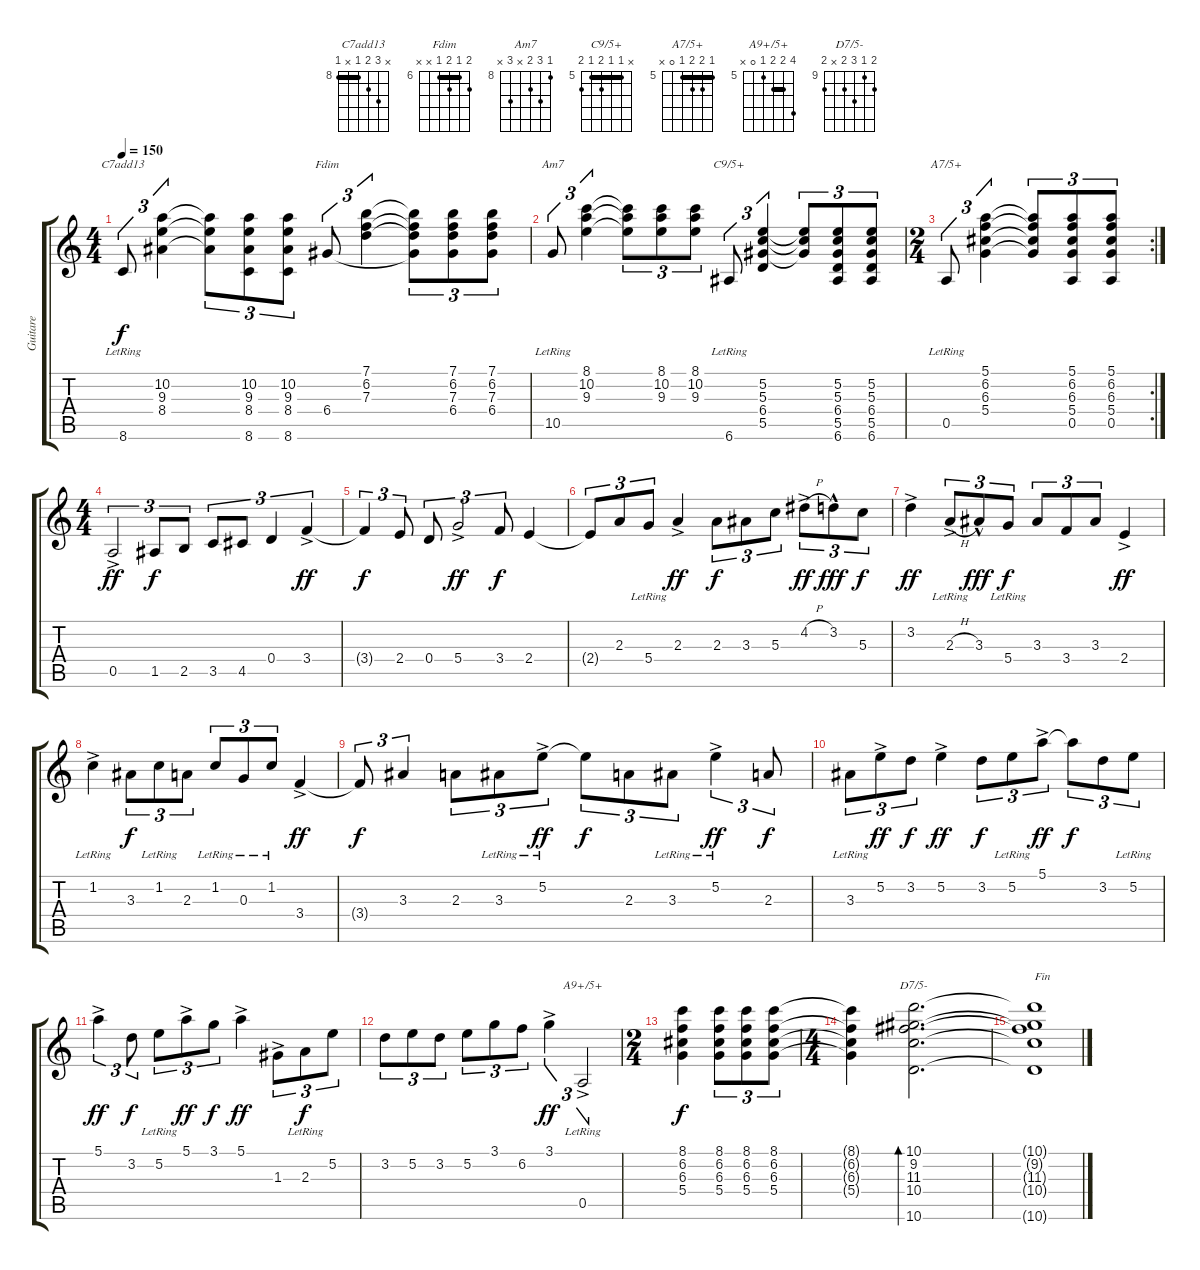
\track ("Guitare" "Guitare") {instrument electricguitarjazz}
\staff {score tabs}
\tuning (E4 B3 G3 D3 A2 E2) {hide}
\chord ("C7add13" x 10 9 8 x 8) {firstfret 8 barre 8}
\chord ("Fdim" 7 6 7 6 x x) {firstfret 6 barre 6}
\chord ("Am7" 8 10 9 x 10 x) {firstfret 8}
\chord ("C9/5+" x 5 5 6 5 6) {firstfret 5 barre 5}
\chord ("A7/5+" 5 6 6 5 0 x) {firstfret 5 barre 5}
\chord ("A9+/5+" 8 6 6 5 0 x) {firstfret 5 barre 6}
\chord ("D7/5-" 10 9 11 10 x 10) {firstfret 9}
\ts (4 4)
\tempo 150
\clef g2
\ks c
8.6{lr}.8{tu (3 2) ch "C7add13" dy f} (10.2 9.3 8.4).4{tu (3 2)} (10.2{t} 9.3{t} 8.4{t}).8{tu (3 2)} (10.2 9.3 8.4 8.6).8{tu (3 2)} (10.2 9.3 8.4 8.6).8{tu (3 2)} 6.4.8{tu (3 2) ch "Fdim"} (7.1 6.2 7.3).4{tu (3 2)} (7.1{t} 6.2{t} 7.3{t} 6.4{t}).8{tu (3 2)} (7.1 6.2 7.3 6.4).8{tu (3 2)} (7.1 6.2 7.3 6.4).8{tu (3 2)} |
10.5{lr}.8{tu (3 2) ch "Am7"} (8.1 10.2 9.3).4{tu (3 2)} (8.1{t} 10.2{t} 9.3{t}).8{tu (3 2)} (8.1 10.2 9.3).8{tu (3 2)} (8.1 10.2 9.3).8{tu (3 2)} 6.6{lr}.8{tu (3 2) ch "C9/5+"} (5.2 5.3 6.4 5.5).4{tu (3 2)} (5.2{t} 5.3{t} 6.4{t}).8{tu (3 2)} (5.2 5.3 6.4 5.5 6.6).8{tu (3 2)} (5.2 5.3 6.4 5.5 6.6).8{tu (3 2)} |
\rc 2
\ts (2 4)
0.5{lr}.8{tu (3 2) ch "A7/5+"} (5.1 6.2 6.3 5.4).4{tu (3 2)} (5.1{t} 6.2{t} 6.3{t} 5.4{t}).8{tu (3 2)} (5.1 6.2 6.3 5.4 0.5).8{tu (3 2)} (5.1 6.2 6.3 5.4 0.5).8{tu (3 2)} |
\ts (4 4)
0.5{ac}.2{tu (3 2) dy ff} 1.5.8{tu (3 2) dy f} 2.5.8{tu (3 2)} 3.5.8{tu (3 2)} 4.5.8{tu (3 2)} 0.4.4{tu (3 2)} 3.4{ac}.4{tu (3 2) dy ff} |
3.4{t}.4{tu (3 2) dy f} 2.4.8{tu (3 2)} 0.4.8{tu (3 2)} 5.4{ac}.2{tu (3 2) dy ff} 3.4.8{tu (3 2) dy f} 2.4.4 |
2.4{t}.8{tu (3 2)} 2.3.8{tu (3 2)} 5.4{lr}.8{tu (3 2)} 2.3{ac}.4{dy ff} 2.3.8{tu (3 2) dy f} 3.3.8{tu (3 2)} 5.3.8{tu (3 2)} 4.2{h ac}.8{tu (3 2) dy ff} 3.2{hac}.8{tu (3 2) dy fff} 5.3.8{tu (3 2) dy f} |
3.2{ac}.4{dy ff} 2.3{h ac lr}.8{tu (3 2)} 3.3{hac}.8{tu (3 2) dy fff} 5.4{lr}.8{tu (3 2) dy f} 3.3.8{tu (3 2)} 3.4.8{tu (3 2)} 3.3.8{tu (3 2)} 2.4{ac}.4{dy ff} |
1.2{ac lr}.4 3.3.8{tu (3 2) dy f} 1.2{lr}.8{tu (3 2)} 2.3.8{tu (3 2)} 1.2{lr}.8{tu (3 2)} 0.3{lr}.8{tu (3 2)} 1.2{lr}.8{tu (3 2)} 3.4{ac}.4{dy ff} |
3.4{t}.8{tu (3 2) dy f} 3.3.4{tu (3 2)} 2.3.8{tu (3 2)} 3.3{lr}.8{tu (3 2)} 5.2{ac lr}.8{tu (3 2) dy ff} 5.2{t}.8{tu (3 2) dy f} 2.3.8{tu (3 2)} 3.3{lr}.8{tu (3 2)} 5.2{ac lr}.4{tu (3 2) dy ff} 2.3.8{tu (3 2) dy f} |
3.3{lr}.8{tu (3 2)} 5.2{ac}.8{tu (3 2) dy ff} 3.2.8{tu (3 2) dy f} 5.2{ac}.4{dy ff} 3.2.8{tu (3 2) dy f} 5.2{lr}.8{tu (3 2)} 5.1{ac}.8{tu (3 2) dy ff} 5.1{t}.8{tu (3 2) dy f} 3.2.8{tu (3 2)} 5.2{lr}.8{tu (3 2)} |
5.1{ac}.4{tu (3 2) dy ff} 3.2.8{tu (3 2) dy f} 5.2{lr}.8{tu (3 2)} 5.1{ac}.8{tu (3 2) dy ff} 3.1.8{tu (3 2) dy f} 5.1{ac}.4{dy ff} 1.3{ac}.8{tu (3 2)} 2.3{lr}.8{tu (3 2) dy f} 5.2.8{tu (3 2)} |
3.2.8{tu (3 2)} 5.2.8{tu (3 2)} 3.2.8{tu (3 2)} 5.2.8{tu (3 2)} 3.1.8{tu (3 2)} 6.2.8{tu (3 2)} 3.1{ac}.4{tu (3 2) dy ff} 0.5{ac lr}.2{tu (3 2) ch "A9+/5+"} |
\ts (2 4)
(8.1 6.2 6.3 5.4).4{dy f} (8.1 6.2 6.3 5.4).8{tu (3 2)} (8.1 6.2 6.3 5.4).8{tu (3 2)} (8.1 6.2 6.3 5.4).8{tu (3 2)} |
\ts (4 4)
(8.1{t} 6.2{t} 6.3{t} 5.4{t}).4 (10.1 9.2 11.3 10.4 10.6).2{d bd 480 ch "D7/5-"} |
(10.1{t} 9.2{t} 11.3{t} 10.4{t} 10.6{t}).1{txt "Fin"}
